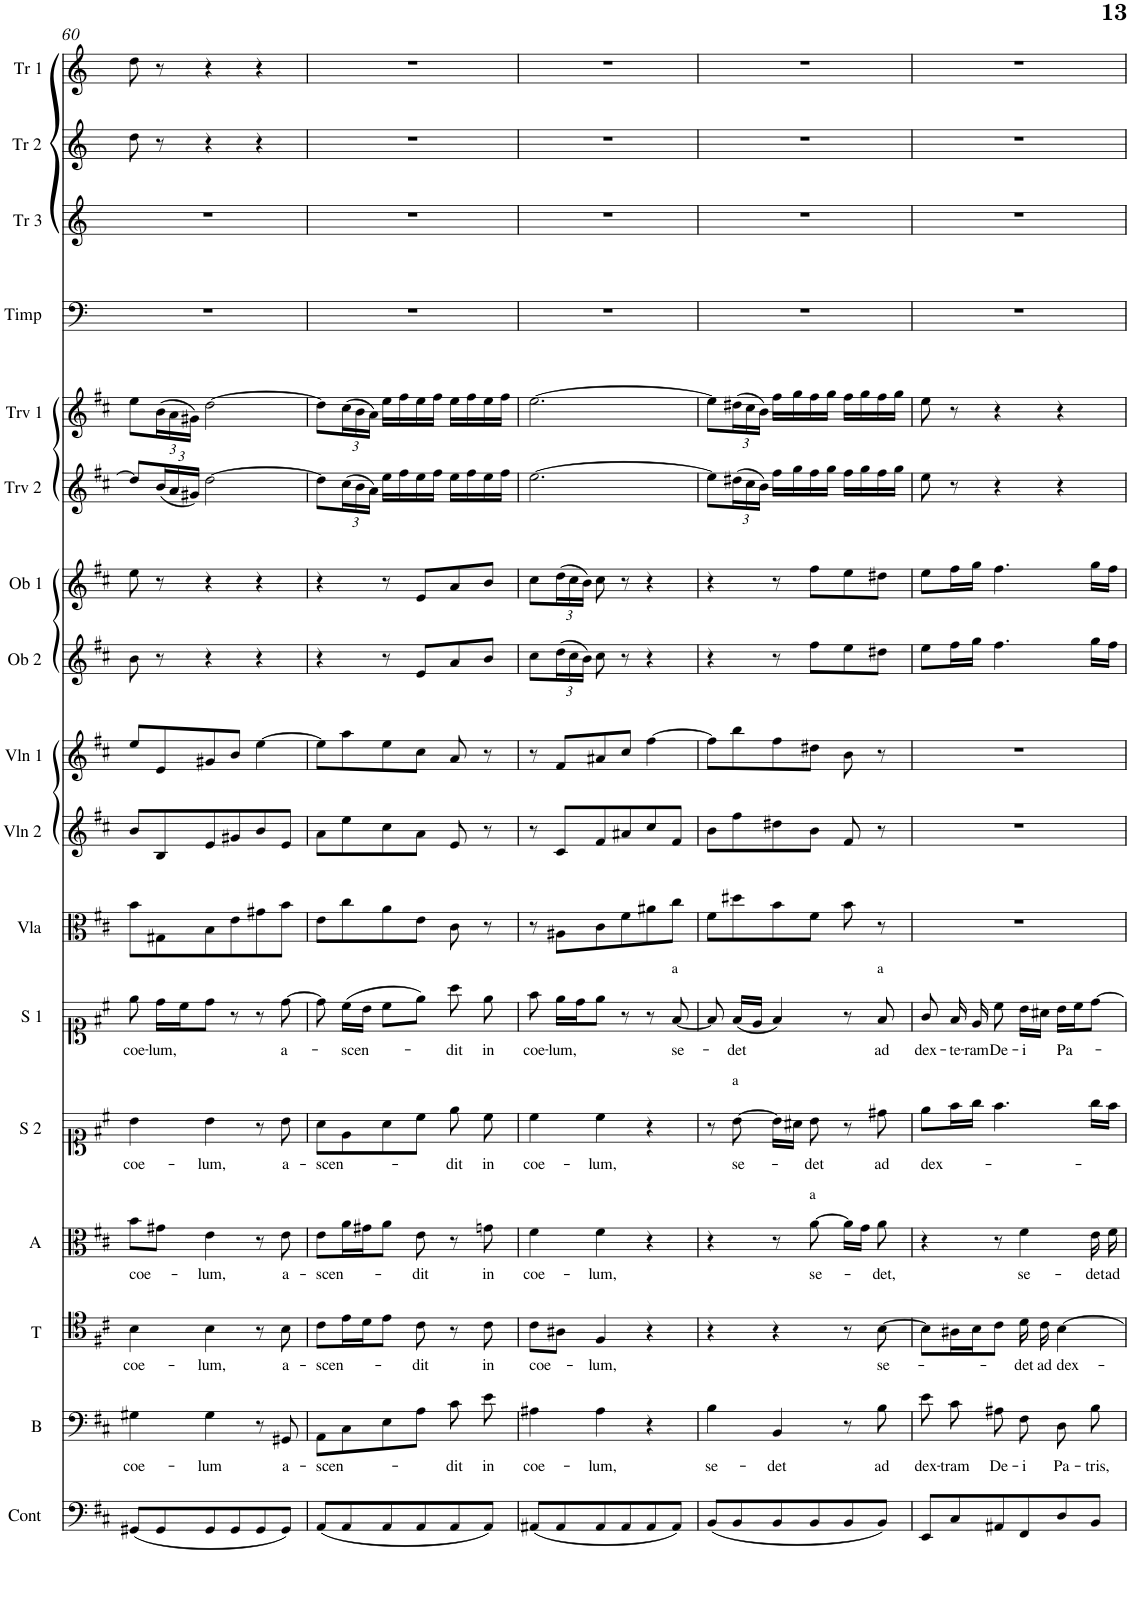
**kern	**kern	**text	**kern	**text	**kern	**text	**kern	**text	**kern	**text	**kern	**kern	**kern	**kern	**kern	**kern	**kern	**kern	**kern	**kern	**kern
*part17	*part16	*part16	*part15	*part15	*part14	*part14	*part13	*part13	*part12	*part12	*part11	*part10	*part9	*part8	*part7	*part6	*part5	*part4	*part3	*part2	*part1
*staff17	*staff16	*staff16	*staff15	*staff15	*staff14	*staff14	*staff13	*staff13	*staff12	*staff12	*staff11	*staff10	*staff9	*staff8	*staff7	*staff6	*staff5	*staff4	*staff3	*staff2	*staff1
*I"Continuo	*I"Bass	*	*I"Tenor	*	*I"Alto	*	*I"Soprano 2	*	*I"Soprano 1	*	*I"Viola	*I"Violin 2	*I"Violin 1	*I"Oboe 2	*I"Oboe 1	*I"Traverso 2	*I"Traverso 1	*I"Timpani	*I"Tromba 3	*I"Tromba 2	*I"Tromba 1
*I'Cont	*I'B	*	*I'T	*	*I'A	*	*I'S 2	*	*I'S 1	*	*I'Vla	*I'Vln 2	*I'Vln 1	*I'Ob 2	*I'Ob 1	*I'Trv 2	*I'Trv 1	*I'Timp	*I'Tr 3	*I'Tr 2	*I'Tr 1
!!LO:PB:g=z
*clefF4	*clefF4	*	*clefC4	*	*clefC3	*	*clefC1	*	*clefC1	*	*clefC3	*clefG2	*clefG2	*clefG2	*clefG2	*clefG2	*clefG2	*clefF4	*clefG2	*clefG2	*clefG2
*	*	*	*	*	*	*	*	*	*	*	*	*	*	*	*	*	*	*Trd-1c-2	*Trd-1c-2	*Trd-1c-2	*Trd-1c-2
*k[f#c#]	*k[f#c#]	*	*k[f#c#]	*	*k[f#c#]	*	*k[f#c#]	*	*k[f#c#]	*	*k[f#c#]	*k[f#c#]	*k[f#c#]	*k[f#c#]	*k[f#c#]	*k[f#c#]	*k[f#c#]	*k[]	*k[]	*k[]	*k[]
*M3/4	*M3/4	*	*M3/4	*	*M3/4	*	*M3/4	*	*M3/4	*	*M3/4	*M3/4	*M3/4	*M3/4	*M3/4	*M3/4	*M3/4	*M3/4	*M3/4	*M3/4	*M3/4
=60	=60	=60	=60	=60	=60	=60	=60	=60	=60	=60	=60	=60	=60	=60	=60	=60	=60	=60	=60	=60	=60
!	!	!LO:LY:b	!	!LO:LY:b	!	!LO:LY:b	!	!LO:LY:b	!	!LO:LY:b	!	!	!	!	!	!	!	!	!	!	!
(8GG#X/L	4G#X\	coe-	4B\	coe-	8b\L	coe-	4b\	coe-	8ee\	coe-	8b\L	8b/L	8ee/L	8b\	8ee\	8dd/L]	8ee\L	2.r	2.r	8dd\	8dd\
!	!	!	!	!	!	!	!	!	!	!LO:LY:b	!	!	!	!	!	!	!	!	!	!	!
*	*	*	*	*	*	*	*	*	*	*	*	*	*	*	*	*Xbrackettup	*Xbrackettup	*	*	*	*
8GG#/	.	.	.	.	8g#X\J	.	.	.	16dd\LL	-lum,	8G#X\	8B/	8e/	8r	8r	(24b/L	(24b\L	.	.	8r	8r
.	.	.	.	.	.	.	.	.	.	.	.	.	.	.	.	24a/	24a\	.	.	.	.
.	.	.	.	.	.	.	.	.	16cc#\J	.	.	.	.	.	.	.	.	.	.	.	.
.	.	.	.	.	.	.	.	.	.	.	.	.	.	.	.	24g#X/JJ)	24g#X\JJ)	.	.	.	.
!	!	!LO:LY:b	!	!LO:LY:b	!	!LO:LY:b	!	!LO:LY:b	!	!	!	!	!	!	!	!	!	!	!	!	!
8GG#/	4G#\	-lum	4B\	-lum,	4e\	-lum,	4b\	-lum,	8dd\J	.	8B\	8e/	8g#X/	4r	4r	[2dd\	[2dd\	.	.	4r	4r
8GG#/	.	.	.	.	.	.	.	.	8r	.	8e\	8g#X/	8b/J	.	.	.	.	.	.	.	.
8GG#/	8r	.	8r	.	8r	.	8r	.	8r	.	8g#X\	8b/	[4ee\	4r	4r	.	.	.	.	4r	4r
!	!	!LO:LY:b	!	!LO:LY:b	!	!LO:LY:b	!	!LO:LY:b	!	!LO:LY:b	!	!	!	!	!	!	!	!	!	!	!
8GG#/J)	8GG#X/	a-	8B\	a-	8e\	a-	8b\	a-	[8dd\	a-	8b\J	8e/J	.	.	.	.	.	.	.	.	.
=61	=61	=61	=61	=61	=61	=61	=61	=61	=61	=61	=61	=61	=61	=61	=61	=61	=61	=61	=61	=61	=61
!	!	!LO:LY:b	!	!LO:LY:b	!	!LO:LY:b	!	!LO:LY:b	!	!	!	!	!	!	!	!	!	!	!	!	!
(8AA/L	8AA\L	-scen-	8c#\L	-scen-	8e\L	-scen-	8a\L	-scen-	8dd\]	.	8e\L	8a\L	8ee\L]	4r	4r	8dd\L]	8dd\L]	2.r	2.r	2.r	2.r
!	!	!	!	!	!	!	!	!	!	!LO:LY:b	!	!	!	!	!	!	!	!	!	!	!
8AA/	8C#\	.	16e\L	.	16a\L	.	8e\	.	(16cc#\LL	-scen-	8cc#\	8ee\	8aa\	.	.	(24cc#\L	(24cc#\L	.	.	.	.
.	.	.	.	.	.	.	.	.	.	.	.	.	.	.	.	24b\	24b\	.	.	.	.
.	.	.	16d\J	.	16g#X\J	.	.	.	16b\JJ	.	.	.	.	.	.	.	.	.	.	.	.
.	.	.	.	.	.	.	.	.	.	.	.	.	.	.	.	24a\JJ)	24a\JJ)	.	.	.	.
8AA/	8E\	.	8e\J	.	8a\J	.	8a\	.	8cc#\L	.	8a\	8cc#\	8ee\	8r	8r	16ee\LL	16ee\LL	.	.	.	.
.	.	.	.	.	.	.	.	.	.	.	.	.	.	.	.	16ff#\	16ff#\	.	.	.	.
!	!	!	!	!LO:LY:b	!	!LO:LY:b	!	!	!	!	!	!	!	!	!	!	!	!	!	!	!
8AA/	8A\J	.	8c#\	-dit	8e\	-dit	8cc#\J	.	8ee\J)	.	8e\J	8a\J	8cc#\J	8e/L	8e/L	16ee\	16ee\	.	.	.	.
.	.	.	.	.	.	.	.	.	.	.	.	.	.	.	.	16ff#\JJ	16ff#\JJ	.	.	.	.
!	!	!LO:LY:b	!	!	!	!	!	!LO:LY:b	!	!LO:LY:b	!	!	!	!	!	!	!	!	!	!	!
8AA/	8c#\	-dit	8r	.	8r	.	8ee\	-dit	8aa\	-dit	8c#\	8e/	8a/	8a/	8a/	16ee\LL	16ee\LL	.	.	.	.
.	.	.	.	.	.	.	.	.	.	.	.	.	.	.	.	16ff#\	16ff#\	.	.	.	.
!	!	!LO:LY:b	!	!LO:LY:b	!	!LO:LY:b	!	!LO:LY:b	!	!LO:LY:b	!	!	!	!	!	!	!	!	!	!	!
8AA/J)	8e\	in	8c#\	in	8gn\	in	8cc#\	in	8ee\	in	8r	8r	8r	8b/J	8b/J	16ee\	16ee\	.	.	.	.
.	.	.	.	.	.	.	.	.	.	.	.	.	.	.	.	16ff#\JJ	16ff#\JJ	.	.	.	.
=62	=62	=62	=62	=62	=62	=62	=62	=62	=62	=62	=62	=62	=62	=62	=62	=62	=62	=62	=62	=62	=62
!	!	!LO:LY:b	!	!LO:LY:b	!	!LO:LY:b	!	!LO:LY:b	!	!LO:LY:b	!	!	!	!	!	!	!	!	!	!	!
(8AA#X/L	4A#X\	coe-	8c#\L	coe-	4f#\	coe-	4cc#\	coe-	8ff#\	coe-	8r	8r	8r	8cc#\L	8cc#\L	[2.ee\	[2.ee\	2.r	2.r	2.r	2.r
!	!	!	!	!	!	!	!	!	!	!LO:LY:b	!	!	!	!	!	!	!	!	!	!	!
*	*	*	*	*	*	*	*	*	*	*	*	*	*	*Xbrackettup	*Xbrackettup	*	*	*	*	*	*
8AA#/	.	.	8A#X\J	.	.	.	.	.	16ee\LL	-lum,	8A#X\L	8c#/L	8f#/L	(24dd\L	(24dd\L	.	.	.	.	.	.
.	.	.	.	.	.	.	.	.	.	.	.	.	.	24cc#\	24cc#\	.	.	.	.	.	.
.	.	.	.	.	.	.	.	.	16dd\J	.	.	.	.	.	.	.	.	.	.	.	.
.	.	.	.	.	.	.	.	.	.	.	.	.	.	24b\JJ)	24b\JJ)	.	.	.	.	.	.
!	!	!LO:LY:b	!	!LO:LY:b	!	!LO:LY:b	!	!LO:LY:b	!	!	!	!	!	!	!	!	!	!	!	!	!
8AA#/	4A#\	-lum,	4F#/	-lum,	4f#\	-lum,	4cc#\	-lum,	8ee\J	.	8c#\	8f#/	8a#X/	8cc#\	8cc#\	.	.	.	.	.	.
8AA#/	.	.	.	.	.	.	.	.	8r	.	8f#\	8a#X/	8cc#/J	8r	8r	.	.	.	.	.	.
8AA#/	4r	.	4r	.	4r	.	4r	.	8r	.	8a#X\	8cc#/	[4ff#\	4r	4r	.	.	.	.	.	.
!	!	!	!	!	!	!	!	!	!LO:TX:a:t=a	!	!	!	!	!	!	!	!	!	!	!	!
!	!	!	!	!	!	!	!	!	!	!LO:LY:b	!	!	!	!	!	!	!	!	!	!	!
8AA#/J)	.	.	.	.	.	.	.	.	[8f#/	se-	8cc#\J	8f#/J	.	.	.	.	.	.	.	.	.
=63	=63	=63	=63	=63	=63	=63	=63	=63	=63	=63	=63	=63	=63	=63	=63	=63	=63	=63	=63	=63	=63
!	!	!LO:LY:b	!	!	!	!	!	!	!	!	!	!	!	!	!	!	!	!	!	!	!
(8BB/L	4B\	se-	4r	.	4r	.	8r	.	8f#/]	.	8f#\L	8b\L	8ff#\L]	4r	4r	8ee\L]	8ee\L]	2.r	2.r	2.r	2.r
!	!	!	!	!	!	!	!LO:TX:a:t=a	!	!	!	!	!	!	!	!	!	!	!	!	!	!
!	!	!	!	!	!	!	!	!LO:LY:b	!	!LO:LY:b	!	!	!	!	!	!	!	!	!	!	!
8BB/	.	.	.	.	.	.	[8b\	se-	(16f#/LL	-det	8dd#X\	8ff#\	8bb\	.	.	(24dd#X\L	(24dd#X\L	.	.	.	.
.	.	.	.	.	.	.	.	.	.	.	.	.	.	.	.	24cc#\	24cc#\	.	.	.	.
.	.	.	.	.	.	.	.	.	16e/JJ	.	.	.	.	.	.	.	.	.	.	.	.
.	.	.	.	.	.	.	.	.	.	.	.	.	.	.	.	24b\JJ)	24b\JJ)	.	.	.	.
!	!	!LO:LY:b	!	!	!	!	!	!	!	!	!	!	!	!	!	!	!	!	!	!	!
8BB/	4BB/	-det	4r	.	8r	.	16b\LL]	.	4f#/)	.	8b\	8dd#X\	8ff#\	8r	8r	16ff#\LL	16ff#\LL	.	.	.	.
.	.	.	.	.	.	.	16a#X\JJ	.	.	.	.	.	.	.	.	16gg\	16gg\	.	.	.	.
!	!	!	!	!	!LO:TX:a:t=a	!	!	!	!	!	!	!	!	!	!	!	!	!	!	!	!
!	!	!	!	!	!	!LO:LY:b	!	!LO:LY:b	!	!	!	!	!	!	!	!	!	!	!	!	!
8BB/	.	.	.	.	[8a\	se-	8b\	-det	.	.	8f#\J	8b\J	8dd#X\J	8ff#\L	8ff#\L	16ff#\	16ff#\	.	.	.	.
.	.	.	.	.	.	.	.	.	.	.	.	.	.	.	.	16gg\JJ	16gg\JJ	.	.	.	.
8BB/	8r	.	8r	.	16a\LL]	.	8r	.	8r	.	8b\	8f#/	8b\	8ee\	8ee\	16ff#\LL	16ff#\LL	.	.	.	.
.	.	.	.	.	16g\JJ	.	.	.	.	.	.	.	.	.	.	16gg\	16gg\	.	.	.	.
!	!	!	!	!	!	!	!	!	!LO:TX:a:t=a	!	!	!	!	!	!	!	!	!	!	!	!
!	!	!LO:LY:b	!	!LO:LY:b	!	!LO:LY:b	!	!LO:LY:b	!	!LO:LY:b	!	!	!	!	!	!	!	!	!	!	!
8BB/J)	8B\	ad	[8B\	se-	8a\	-det,	8dd#X\	ad	8f#/	ad	8r	8r	8r	8dd#X\J	8dd#X\J	16ff#\	16ff#\	.	.	.	.
.	.	.	.	.	.	.	.	.	.	.	.	.	.	.	.	16gg\JJ	16gg\JJ	.	.	.	.
=64	=64	=64	=64	=64	=64	=64	=64	=64	=64	=64	=64	=64	=64	=64	=64	=64	=64	=64	=64	=64	=64
!	!	!LO:LY:b	!	!	!	!	!	!LO:LY:b	!	!LO:LY:b	!	!	!	!	!	!	!	!	!	!	!
8EE/L	8e\	dex-	8B\L]	.	4r	.	8ee\L	dex-	8g/	dex-	2.r	2.r	2.r	8ee\L	8ee\L	8ee\	8ee\	2.r	2.r	2.r	2.r
!	!	!LO:LY:b	!	!	!	!	!	!	!	!LO:LY:b	!	!	!	!	!	!	!	!	!	!	!
8C#/	8c#\	-tram	16A#X\L	.	.	.	16ff#\L	.	16f#/	-te-	.	.	.	16ff#\L	16ff#\L	8r	8r	.	.	.	.
!	!	!	!	!	!	!	!	!	!	!LO:LY:b	!	!	!	!	!	!	!	!	!	!	!
.	.	.	16B\J	.	.	.	16gg\JJ	.	16e/	-ram	.	.	.	16gg\JJ	16gg\JJ	.	.	.	.	.	.
!	!	!LO:LY:b	!	!	!	!	!	!	!	!LO:LY:b	!	!	!	!	!	!	!	!	!	!	!
8AA#X/	8A#X\	De-	8c#\J	.	8r	.	4.ff#\	.	8cc#\	De-	.	.	.	4.ff#\	4.ff#\	4r	4r	.	.	.	.
!	!	!LO:LY:b	!	!LO:LY:b	!	!LO:LY:b	!	!	!	!LO:LY:b	!	!	!	!	!	!	!	!	!	!	!
8FF#/	8F#\	-i	16d\	-det	4f#\	se-	.	.	16b\LL	-i	.	.	.	.	.	.	.	.	.	.	.
!	!	!	!	!LO:LY:b	!	!	!	!	!	!	!	!	!	!	!	!	!	!	!	!	!
.	.	.	16c#\	ad	.	.	.	.	16a#X\JJ	.	.	.	.	.	.	.	.	.	.	.	.
!	!	!LO:LY:b	!	!LO:LY:b	!	!	!	!	!	!LO:LY:b	!	!	!	!	!	!	!	!	!	!	!
8D/	8D\	Pa-	[4B\	dex-	.	.	.	.	16b\LL	Pa-	.	.	.	.	.	4r	4r	.	.	.	.
.	.	.	.	.	.	.	.	.	16cc#\J	.	.	.	.	.	.	.	.	.	.	.	.
!	!	!LO:LY:b	!	!	!	!LO:LY:b	!	!	!	!	!	!	!	!	!	!	!	!	!	!	!
8BB/J	8B\	-tris,	.	.	16e\	-det	16gg\LL	.	[8dd\J	.	.	.	.	16gg\LL	16gg\LL	.	.	.	.	.	.
!	!	!	!	!	!	!LO:LY:b	!	!	!	!	!	!	!	!	!	!	!	!	!	!	!
.	.	.	.	.	16f#\	ad	16ff#\JJ	.	.	.	.	.	.	16ff#\JJ	16ff#\JJ	.	.	.	.	.	.
=	=	=	=	=	=	=	=	=	=	=	=	=	=	=	=	=	=	=	=	=	=
*-	*-	*-	*-	*-	*-	*-	*-	*-	*-	*-	*-	*-	*-	*-	*-	*-	*-	*-	*-	*-	*-
